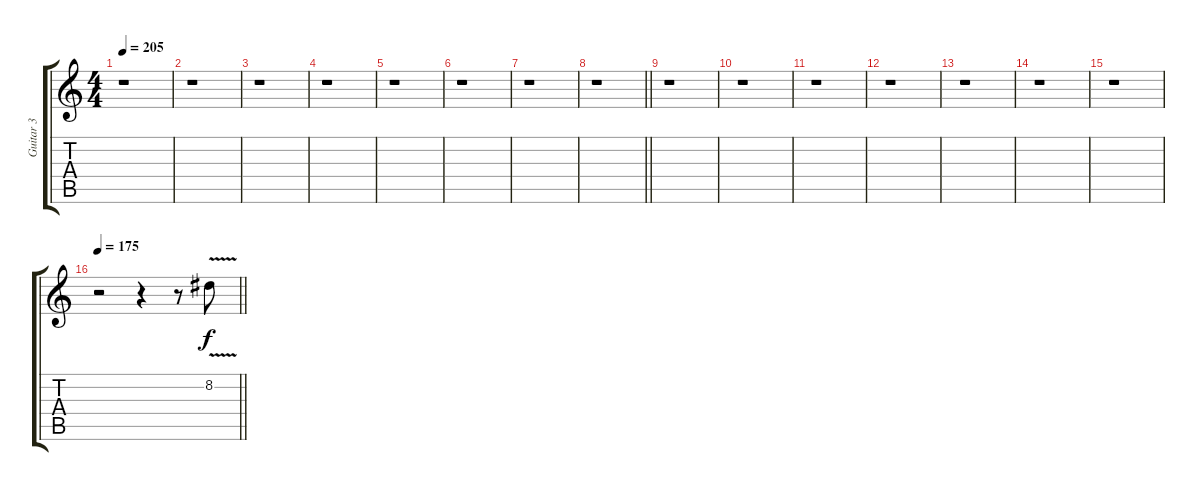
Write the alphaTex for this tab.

\track ("Guitar 3" "Guitar 3") {instrument distortionguitar}
\staff {score tabs}
\tuning (C4 G3 Eb3 Bb2 F2 C2) {hide}
\ts (4 4)
\tempo 205
\clef g2
\ks c
r.1{dy f} |
r.1 |
r.1 |
r.1 |
r.1 |
r.1 |
r.1 |
\barLineRight lightlight
r.1 |
r.1 |
r.1 |
r.1 |
r.1 |
r.1 |
r.1 |
r.1 |
\tempo 175
\barLineRight lightlight
r.2 r.4 r.8 8.2{v}.8
